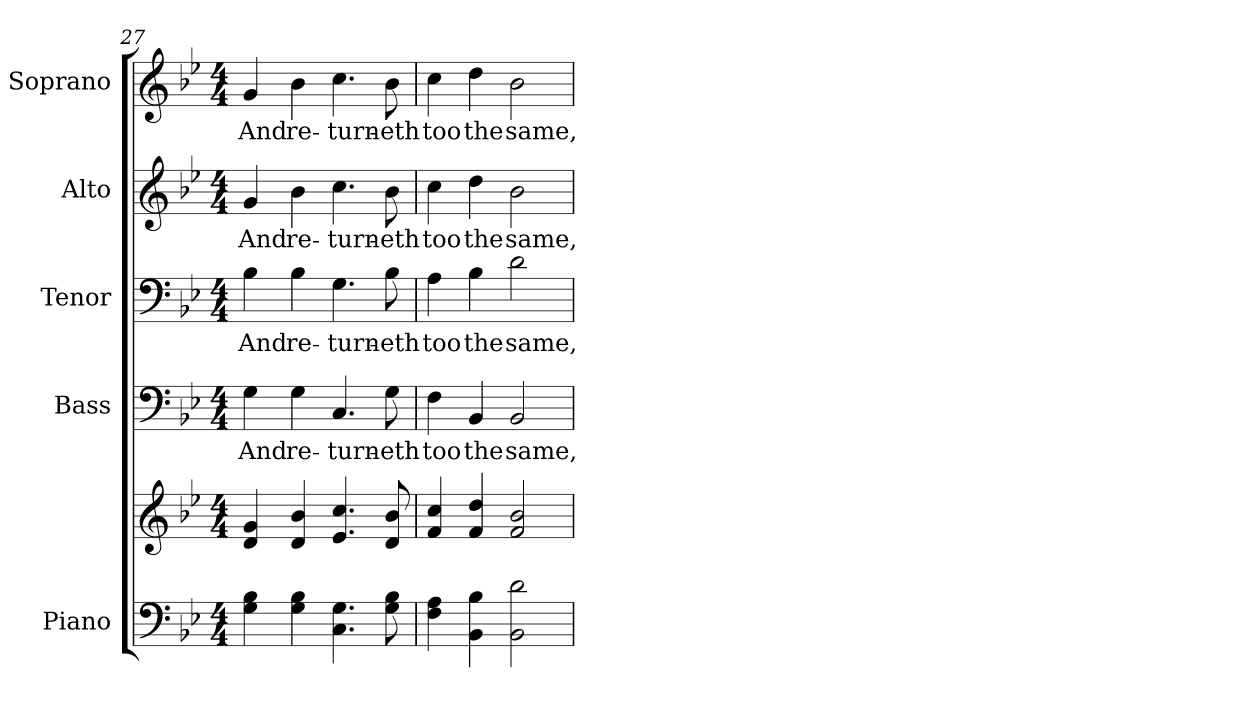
**kern	**kern	**kern	**text	**kern	**text	**kern	**text	**kern	**text
*part5	*part5	*part4	*part4	*part3	*part3	*part2	*part2	*part1	*part1
*staff6	*staff5	*staff4	*staff4	*staff3	*staff3	*staff2	*staff2	*staff1	*staff1
*I"Piano	*	*I"Bass	*	*I"Tenor	*	*I"Alto	*	*I"Soprano	*
*I'Pno.	*	*I'B.	*	*I'T.	*	*I'A.	*	*I'S.	*
!!LO:PB:g=z
*clefF4	*clefG2	*clefF4	*	*clefF4	*	*clefG2	*	*clefG2	*
*k[b-e-]	*k[b-e-]	*k[b-e-]	*	*k[b-e-]	*	*k[b-e-]	*	*k[b-e-]	*
*B-:	*B-:	*B-:	*	*B-:	*	*B-:	*	*B-:	*
*M4/4	*M4/4	*M4/4	*	*M4/4	*	*M4/4	*	*M4/4	*
=27	=27	=27	=27	=27	=27	=27	=27	=27	=27
!	!	!	!LO:LY:b:color=#000000	!	!	!	!	!	!
!	!	!	!	!	!LO:LY:b:color=#000000	!	!	!	!
!	!	!	!	!	!	!	!LO:LY:b:color=#000000	!	!
!	!	!	!	!	!	!	!	!	!LO:LY:b:color=#000000
4Gi\ 4B-i	4di/ 4gi	4Gi\	And	4B-i\	And	4gi/	And	4gi/	And
!	!	!	!LO:LY:b:color=#000000	!	!	!	!	!	!
!	!	!	!	!	!LO:LY:b:color=#000000	!	!	!	!
!	!	!	!	!	!	!	!LO:LY:b:color=#000000	!	!
!	!	!	!	!	!	!	!	!	!LO:LY:b:color=#000000
4Gi\ 4B-i	4di/ 4b-i	4Gi\	re-	4B-i\	re-	4b-i\	re-	4b-i\	re-
!	!	!	!LO:LY:b:color=#000000	!	!	!	!	!	!
!	!	!	!	!	!LO:LY:b:color=#000000	!	!	!	!
!	!	!	!	!	!	!	!LO:LY:b:color=#000000	!	!
!	!	!	!	!	!	!	!	!	!LO:LY:b:color=#000000
4.Ci\ 4.Gi	4.e-i/ 4.cci	4.Ci/	-turn-	4.Gi\	-turn-	4.cci\	-turn-	4.cci\	-turn-
!	!	!	!LO:LY:b:color=#000000	!	!	!	!	!	!
!	!	!	!	!	!LO:LY:b:color=#000000	!	!	!	!
!	!	!	!	!	!	!	!LO:LY:b:color=#000000	!	!
!	!	!	!	!	!	!	!	!	!LO:LY:b:color=#000000
8Gi\ 8B-i	8di/ 8b-i	8Gi\	-eth	8B-i\	-eth	8b-i\	-eth	8b-i\	-eth
=28	=28	=28	=28	=28	=28	=28	=28	=28	=28
!	!	!	!LO:LY:b:color=#000000	!	!	!	!	!	!
!	!	!	!	!	!LO:LY:b:color=#000000	!	!	!	!
!	!	!	!	!	!	!	!LO:LY:b:color=#000000	!	!
!	!	!	!	!	!	!	!	!	!LO:LY:b:color=#000000
4Fi\ 4Ai	4fi/ 4cci	4Fi\	too	4Ai\	too	4cci\	too	4cci\	too
!	!	!	!LO:LY:b:color=#000000	!	!	!	!	!	!
!	!	!	!	!	!LO:LY:b:color=#000000	!	!	!	!
!	!	!	!	!	!	!	!LO:LY:b:color=#000000	!	!
!	!	!	!	!	!	!	!	!	!LO:LY:b:color=#000000
4BB-i\ 4B-i	4fi/ 4ddi	4BB-i/	the	4B-i\	the	4ddi\	the	4ddi\	the
!	!	!	!LO:LY:b:color=#000000	!	!	!	!	!	!
!	!	!	!	!	!LO:LY:b:color=#000000	!	!	!	!
!	!	!	!	!	!	!	!LO:LY:b:color=#000000	!	!
!	!	!	!	!	!	!	!	!	!LO:LY:b:color=#000000
2BB-i\ 2di	2fi/ 2b-i	2BB-i/	same,	2di\	same,	2b-i\	same,	2b-i\	same,
=	=	=	=	=	=	=	=	=	=
*-	*-	*-	*-	*-	*-	*-	*-	*-	*-
